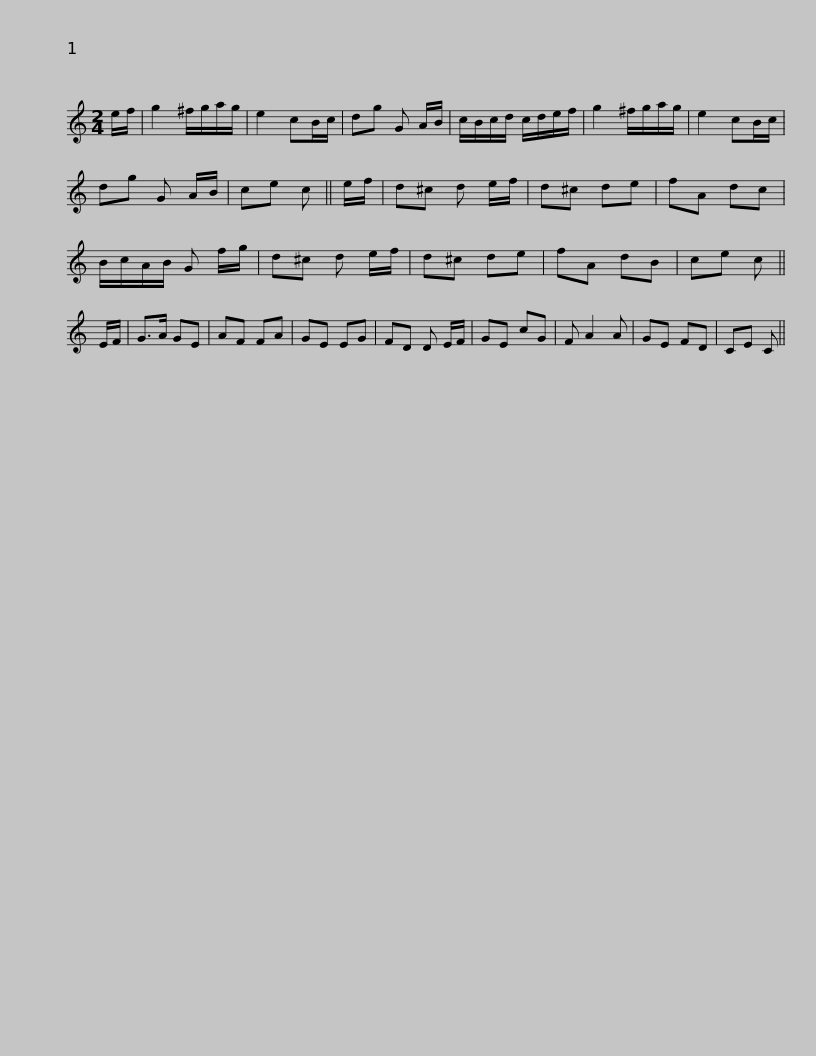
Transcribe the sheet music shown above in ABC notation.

X:1
L:1/8
M:2/4
I:linebreak $
K:C
V:1 treble
V:1
 e/f/ | g2 ^f/g/a/g/ | e2 cB/c/ | dg G A/B/ | c/B/c/d/ c/d/e/f/ | %5
 g2 ^f/g/a/g/ | e2 cB/c/ | dg G A/B/ | ce c || e/f/ |$ %10
 d^c d e/f/ | d^c de | fA dc | B/c/A/B/ G f/g/ | d^c d e/f/ | %15
 d^c de | fA dB | ce c || E/F/ | G>A GE |$ %20
 AF FA | GE EG | FD D E/F/ | GE cG | F A2 A | %25
 GE FD | CE C || %27
